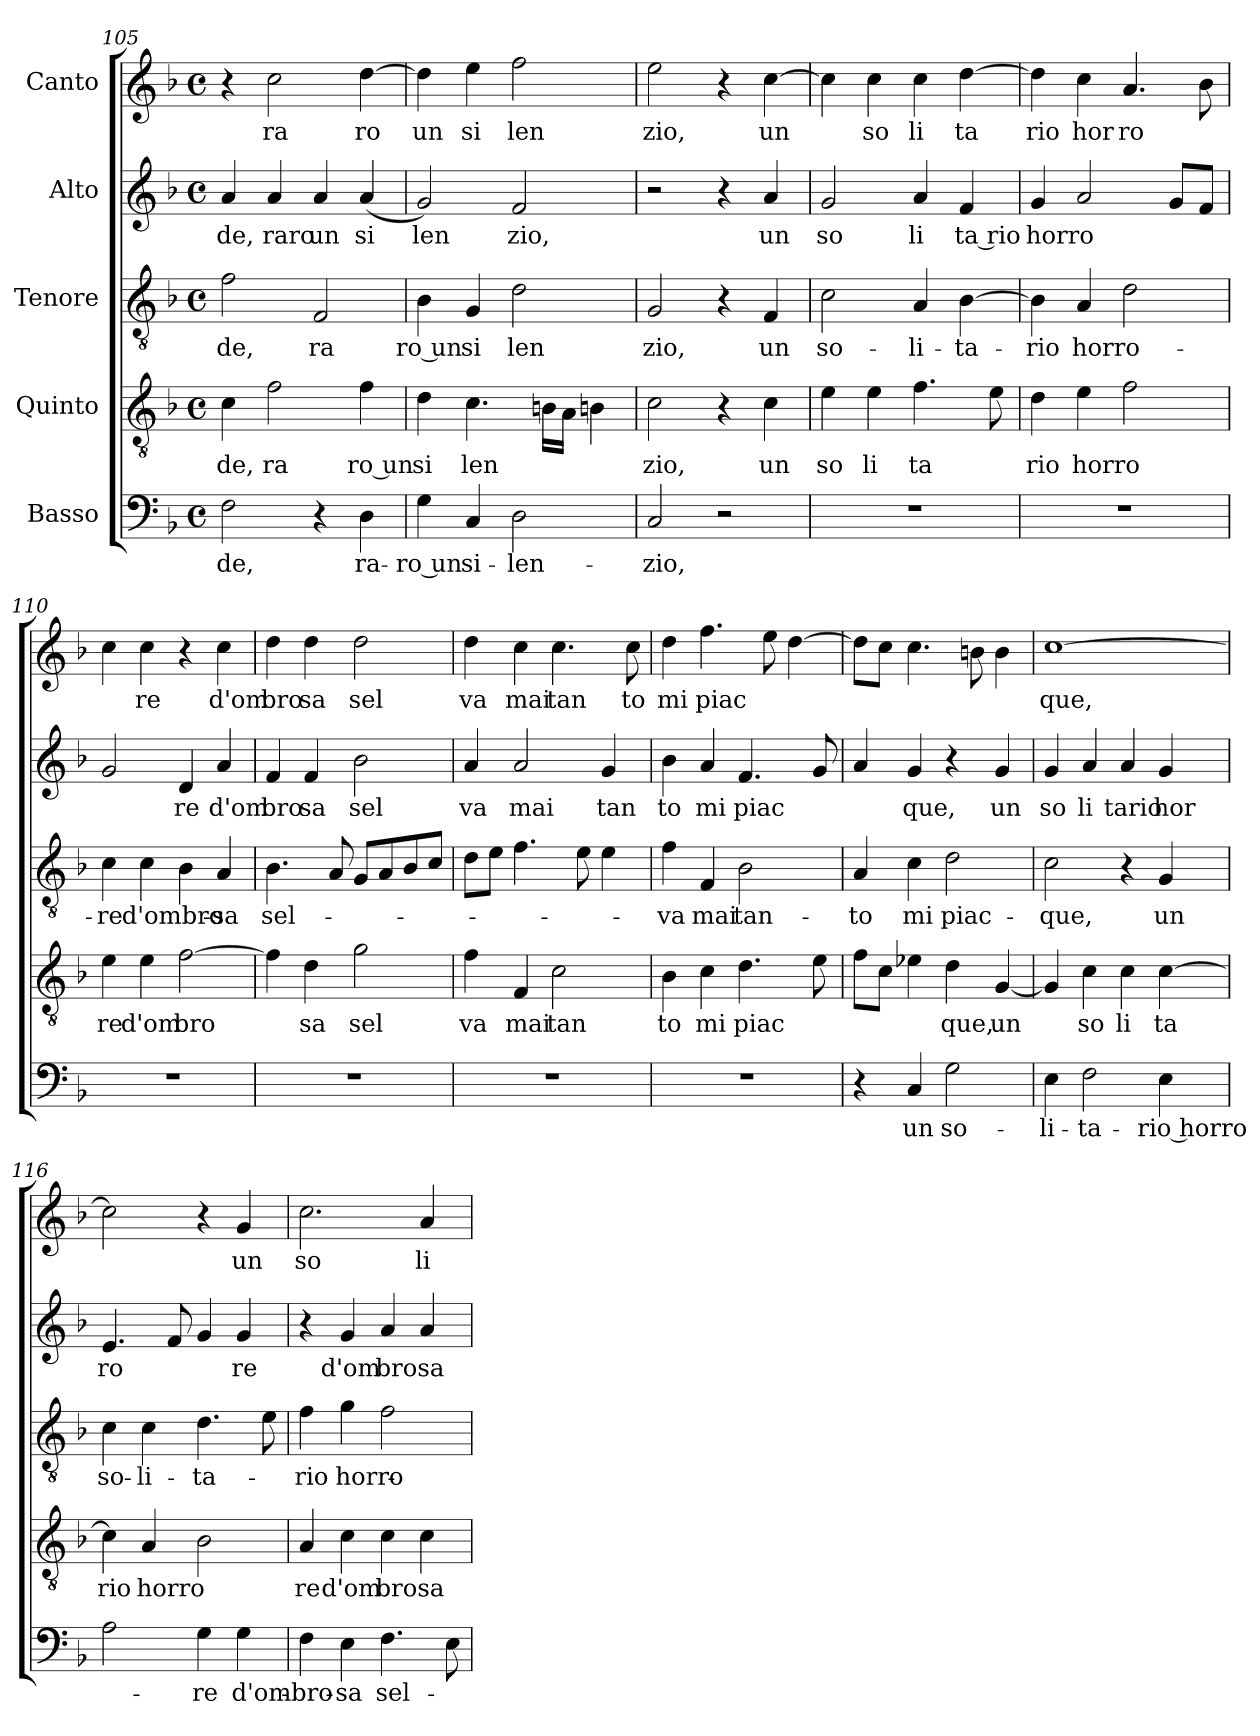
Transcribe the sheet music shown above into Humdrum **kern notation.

**kern	**text	**kern	**text	**kern	**text	**kern	**text	**kern	**text
*part5	*part5	*part4	*part4	*part3	*part3	*part2	*part2	*part1	*part1
*staff5	*staff5	*staff4	*staff4	*staff3	*staff3	*staff2	*staff2	*staff1	*staff1
*I"Basso	*	*I"Quinto	*	*I"Tenore	*	*I"Alto	*	*I"Canto	*
*clefF4	*	*clefGv2	*	*clefGv2	*	*clefG2	*	*clefG2	*
*k[b-]	*	*k[b-]	*	*k[b-]	*	*k[b-]	*	*k[b-]	*
*F:	*	*F:	*	*F:	*	*F:	*	*F:	*
*M4/4	*	*M4/4	*	*M4/4	*	*M4/4	*	*M4/4	*
*met(c)	*	*met(c)	*	*met(c)	*	*met(c)	*	*met(c)	*
=105	=105	=105	=105	=105	=105	=105	=105	=105	=105
!	!LO:LY:b:cj	!	!LO:LY:b:cj	!	!LO:LY:b:cj	!	!LO:LY:b:cj	!	!
2F\	-de,	4c\	de,	2f\	de,	4a/	de,	4r	.
!	!	!	!LO:LY:b:cj	!	!	!	!LO:LY:b:cj	!	!LO:LY:b:cj
.	.	2f\	ra	.	.	4a/	raro	2cc\	ra
!	!	!	!	!	!LO:LY:b:cj	!	!LO:LY:b	!	!
4r	.	.	.	2F/	ra	4a/	un	.	.
!	!LO:LY:b:cj	!	!LO:LY:b:rj	!	!	!	!LO:LY:b:cj	!	!LO:LY:b:cj
4D\)	ra-	(<4f\	ro un	.	.	(>4a/	si	[>4dd\	ro
=106	=106	=106	=106	=106	=106	=106	=106	=106	=106
!	!LO:LY:b:rj	!	!LO:LY:b:cj	!	!LO:LY:b:rj	!	!LO:LY:b:cj	!	!LO:LY:b:rj
4G\	-ro un	4d\	si	4B-\	ro un	2g/)	len	4dd\]	un
!	!LO:LY:b:cj	!	!LO:LY:b	!	!LO:LY:b:cj	!	!	!	!LO:LY:b:cj
4C/	si-	4.c\	len	4G/	si	.	.	4ee\	si
!	!LO:LY:b:cj	!	!	!	!LO:LY:b:cj	!	!LO:LY:b:cj	!	!LO:LY:b:cj
2D\	-len-	.	.	2d\	len	2f/	zio,	2ff\	len
.	.	16B\L	.	.	.	.	.	.	.
.	.	16A\J	.	.	.	.	.	.	.
.	.	4Bn\	.	.	.	.	.	.	.
!!LO:LB:g=z
=107	=107	=107	=107	=107	=107	=107	=107	=107	=107
!	!LO:LY:b:cj	!	!LO:LY:b:cj	!	!LO:LY:b:cj	!	!	!	!LO:LY:b:cj
2C/	-zio,	2c\	zio,	2G/	zio,	2r	.	2ee\	zio,
2r	.	4r	.	4r	.	4r	.	4r	.
!	!	!	!LO:LY:b:cj	!	!LO:LY:b:cj	!	!LO:LY:b:cj	!	!LO:LY:b
.	.	4c\	un	4F/	un	4a/	un	[>4cc\	un
=108	=108	=108	=108	=108	=108	=108	=108	=108	=108
!	!	!	!LO:LY:b:cj	!	!LO:LY:b:cj	!	!LO:LY:b:cj	!	!
1r	.	4e\	so	2c\	so-	2g/	so	4cc\]	.
!	!	!	!LO:LY:b:cj	!	!	!	!	!	!LO:LY:b:cj
.	.	4e\	li	.	.	.	.	4cc\	so
!	!	!	!LO:LY:b:cj	!	!LO:LY:b:cj	!	!LO:LY:b:cj	!	!LO:LY:b:cj
.	.	4.f\	ta	4A/	-li-	4a/	li	4cc\	li
!	!	!	!	!	!LO:LY:b:cj	!	!LO:LY:b:cj	!	!LO:LY:b:cj
.	.	.	.	[>4B-\	-ta-	4f/	ta rio	[>4dd\	ta
.	.	8e\	.	.	.	.	.	.	.
=109	=109	=109	=109	=109	=109	=109	=109	=109	=109
!	!	!	!LO:LY:b	!	!LO:LY:b	!	!LO:LY:b	!	!LO:LY:b
1r	.	4d\	rio	4B-\]	-rio	4g/	horro	4dd\]	rio
!	!	!	!LO:LY:b	!	!LO:LY:b	!	!	!	!LO:LY:b
.	.	4e\	horro	4A/	horro-	2a/	.	4cc\	hor
!	!	!	!	!	!	!	!	!	!LO:LY:b:cj
.	.	2f\	.	2d\	.	.	.	4.a/	ro
.	.	.	.	.	.	8g/L	.	.	.
.	.	.	.	.	.	8f/J	.	8b-\	.
=110	=110	=110	=110	=110	=110	=110	=110	=110	=110
!	!	!	!LO:LY:b:cj	!	!LO:LY:b:cj	!	!	!	!
1r	.	4e\	re	4c\	-re	2g/	.	4cc\	.
!	!	!	!LO:LY:b:cj	!	!LO:LY:b:cj	!	!	!	!LO:LY:b:cj
.	.	4e\	d'om	4c\	d'ombro-	.	.	4cc\	re
!	!	!	!LO:LY:b	!	!	!	!LO:LY:b:cj	!	!
.	.	[>2f\	bro	4B-\	.	4d/	re	4r	.
!	!	!	!	!	!LO:LY:b:cj	!	!LO:LY:b:cj	!	!LO:LY:b:cj
.	.	.	.	4A/	-sa	4a/	d'om	4cc\	d'om
=111	=111	=111	=111	=111	=111	=111	=111	=111	=111
!	!	!	!	!	!LO:LY:b	!	!LO:LY:b:cj	!	!LO:LY:b:cj
1r	.	4f\]	.	4.B-\	sel-	4f/	bro	4dd\	bro
!	!	!	!LO:LY:b:cj	!	!	!	!LO:LY:b:cj	!	!LO:LY:b:cj
.	.	4d\	sa	.	.	4f/	sa	4dd\	sa
.	.	.	.	8A/	.	.	.	.	.
!	!	!	!LO:LY:b:cj	!	!	!	!LO:LY:b:cj	!	!LO:LY:b:cj
.	.	2g\	sel	8G/L	.	2b-\	sel	2dd\	sel
.	.	.	.	8A/	.	.	.	.	.
.	.	.	.	8B-/	.	.	.	.	.
.	.	.	.	8c/J	.	.	.	.	.
=112	=112	=112	=112	=112	=112	=112	=112	=112	=112
!	!	!	!LO:LY:b:cj	!	!	!	!LO:LY:b:cj	!	!LO:LY:b:cj
1r	.	4f\	va	8d\L	.	4a/	va	4dd\	va
.	.	.	.	8e\J	.	.	.	.	.
!	!	!	!LO:LY:b:cj	!	!	!	!LO:LY:b:cj	!	!LO:LY:b:cj
.	.	4F/	mai	4.f\	.	2a/	mai	4cc\	mai
!	!	!	!LO:LY:b:cj	!	!	!	!	!	!LO:LY:b:cj
.	.	2c\	tan	.	.	.	.	4.cc\	tan
.	.	.	.	8e\	.	.	.	.	.
!	!	!	!	!	!	!	!LO:LY:b:cj	!	!
.	.	.	.	4e\	.	4g/	tan	.	.
!	!	!	!	!	!	!	!	!	!LO:LY:b:cj
.	.	.	.	.	.	.	.	8cc\	to
=113	=113	=113	=113	=113	=113	=113	=113	=113	=113
!	!	!	!LO:LY:b:cj	!	!LO:LY:b:cj	!	!LO:LY:b:cj	!	!LO:LY:b:cj
1r	.	4B-\	to	4f\	-va	4b-\	to	4dd\	mi
!	!	!	!LO:LY:b:cj	!	!LO:LY:b:cj	!	!LO:LY:b:cj	!	!LO:LY:b
.	.	4c\	mi	4F/	mai	4a/	mi	4.ff\	piac
!	!	!	!LO:LY:b	!	!LO:LY:b:cj	!	!LO:LY:b	!	!
.	.	4.d\	piac	2B-\	tan-	4.f/	piac	.	.
.	.	.	.	.	.	.	.	8ee\	.
.	.	.	.	.	.	.	.	[>4dd\	.
.	.	8e\	.	.	.	8g/	.	.	.
!!LO:LB:g=z
=114	=114	=114	=114	=114	=114	=114	=114	=114	=114
!	!	!	!	!	!LO:LY:b:cj	!	!	!	!
4r	.	8f\L	.	4A/	-to	4a/	.	8dd\L]	.
.	.	8c\J	.	.	.	.	.	8cc\J	.
!	!LO:LY:b:cj	!	!	!	!LO:LY:b:cj	!	!LO:LY:b:cj	!	!
4C/	un	4e-X\	.	4c\	mi	4g/	que,	4.cc\	.
!	!LO:LY:b:cj	!	!LO:LY:b:cj	!	!LO:LY:b:cj	!	!	!	!
2G\	so-	4d\	que,	2d\	piac-	4r	.	.	.
.	.	.	.	.	.	.	.	8b\	.
!	!	!	!LO:LY:b	!	!	!	!LO:LY:b:cj	!	!
.	.	[<4G/	un	.	.	4g/	un	4b\	.
=115	=115	=115	=115	=115	=115	=115	=115	=115	=115
!	!LO:LY:b:cj	!	!	!	!LO:LY:b:cj	!	!LO:LY:b:cj	!	!LO:LY:b
4E\	-li-	4G/]	.	2c\	-que,	4g/	so	[>1cc	que,
!	!LO:LY:b:cj	!	!LO:LY:b:cj	!	!	!	!LO:LY:b:cj	!	!
2F\	-ta-	4c\	so	.	.	4a/	li	.	.
!	!	!	!LO:LY:b:cj	!	!	!	!LO:LY:b	!	!
.	.	4c\	li	4r	.	4a/	tario	.	.
!	!LO:LY:b:rj	!	!LO:LY:b:cj	!	!LO:LY:b:cj	!	!LO:LY:b	!	!
4E\	-rio horro-	[>4c\	ta	4G/	un	4g/	hor	.	.
=116	=116	=116	=116	=116	=116	=116	=116	=116	=116
!	!	!	!LO:LY:b	!	!LO:LY:b:cj	!	!LO:LY:b:cj	!	!
2A\	.	4c\]	rio	4c\	so-	4.e/	ro	2cc\]	.
!	!	!	!LO:LY:b	!	!LO:LY:b:cj	!	!	!	!
.	.	4A/	horro	4c\	-li-	.	.	.	.
.	.	.	.	.	.	8f/	.	.	.
!	!LO:LY:b:cj	!	!	!	!LO:LY:b:cj	!	!	!	!
4G\	-re	2B-\	.	4.d\	-ta-	4g/	.	4r	.
!	!LO:LY:b:cj	!	!	!	!	!	!LO:LY:b:cj	!	!LO:LY:b:cj
4G\	d'om-	.	.	.	.	4g/	re	4g/	un
.	.	.	.	8e\	.	.	.	.	.
=117	=117	=117	=117	=117	=117	=117	=117	=117	=117
!	!LO:LY:b:cj	!	!LO:LY:b:cj	!	!LO:LY:b	!	!	!	!LO:LY:b:cj
4F\	-bro-	4A/	re	4f\	-rio	4r	.	2.cc\	so
!	!LO:LY:b:cj	!	!LO:LY:b:cj	!	!LO:LY:b	!	!LO:LY:b:cj	!	!
4E\	-sa	4c\	d'om	4g\	horro-	4g/	d'om	.	.
!	!LO:LY:b	!	!LO:LY:b:cj	!	!	!	!LO:LY:b:cj	!	!
4.F\	sel-	4c\	brosa	2f\	.	4a/	brosa	.	.
!	!	!	!	!	!	!	!	!	!LO:LY:b:cj
.	.	4c\	.	.	.	4a/	.	4a/	li
8E\	.	.	.	.	.	.	.	.	.
=	=	=	=	=	=	=	=	=	=
*-	*-	*-	*-	*-	*-	*-	*-	*-	*-
